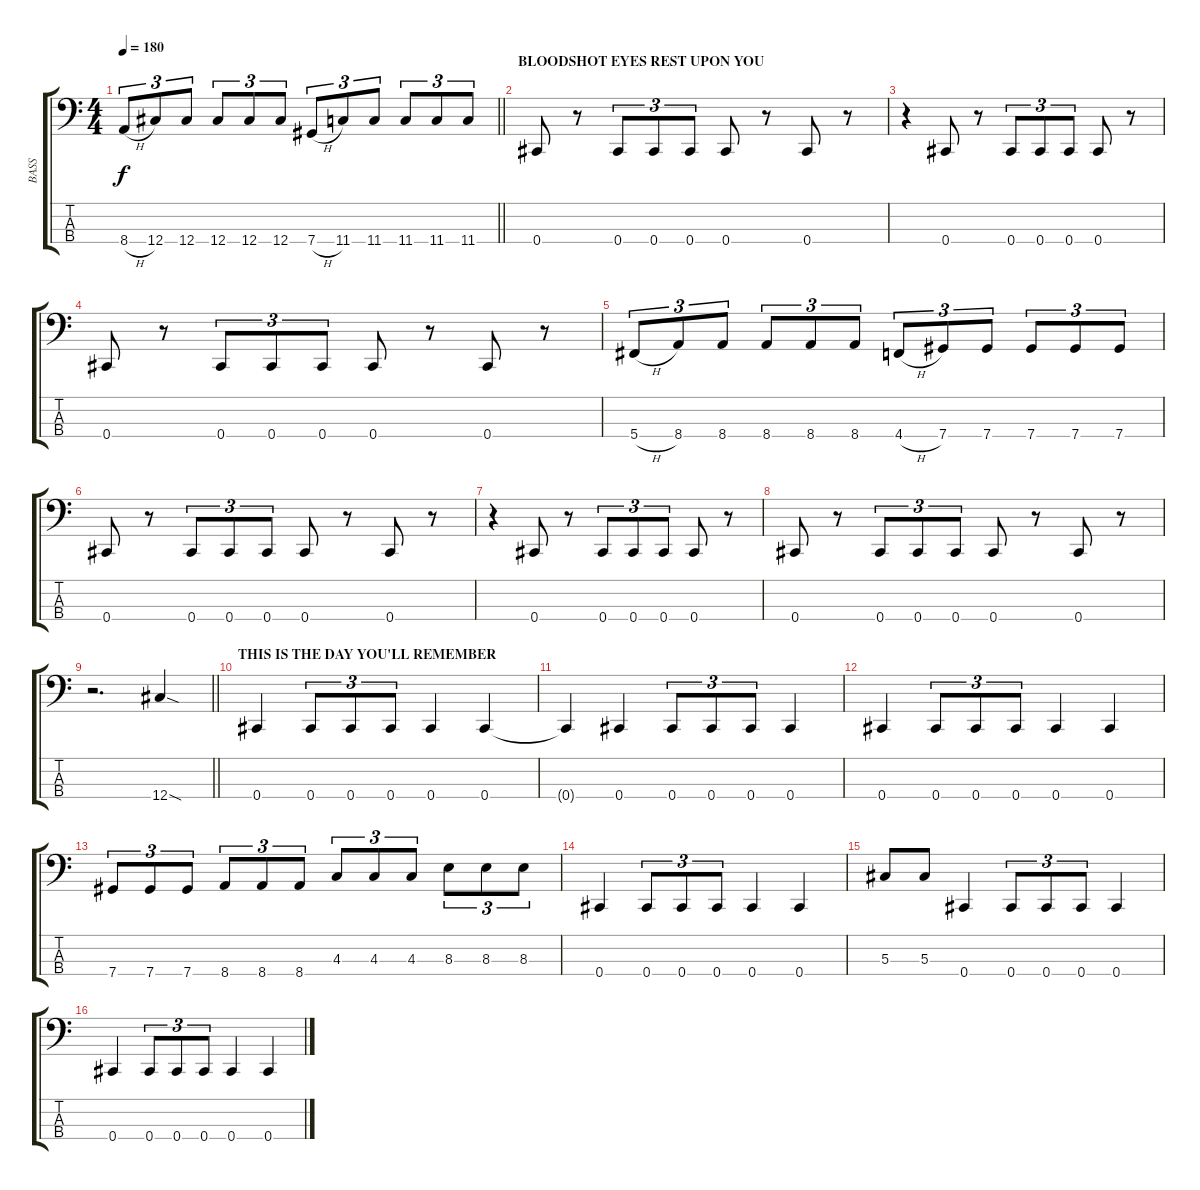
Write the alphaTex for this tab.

\track ("BASS" "BASS") {instrument electricbassfinger}
\staff {score tabs}
\tuning (Gb2 Db2 Ab1 Db1) {hide}
\ts (4 4)
\tempo 180
\clef f4
\barLineRight lightlight
\ks c
8.4{h}.8{tu (3 2) dy f} 12.4.8{tu (3 2)} 12.4.8{tu (3 2)} 12.4.8{tu (3 2)} 12.4.8{tu (3 2)} 12.4.8{tu (3 2)} 7.4{h}.8{tu (3 2)} 11.4.8{tu (3 2)} 11.4.8{tu (3 2)} 11.4.8{tu (3 2)} 11.4.8{tu (3 2)} 11.4.8{tu (3 2)} |
\section ("" "BLOODSHOT EYES REST UPON YOU")
0.4.8 r.8 0.4.8{tu (3 2)} 0.4.8{tu (3 2)} 0.4.8{tu (3 2)} 0.4.8 r.8 0.4.8 r.8 |
r.4 0.4.8 r.8 0.4.8{tu (3 2)} 0.4.8{tu (3 2)} 0.4.8{tu (3 2)} 0.4.8 r.8 |
0.4.8 r.8 0.4.8{tu (3 2)} 0.4.8{tu (3 2)} 0.4.8{tu (3 2)} 0.4.8 r.8 0.4.8 r.8 |
5.4{h}.8{tu (3 2)} 8.4.8{tu (3 2)} 8.4.8{tu (3 2)} 8.4.8{tu (3 2)} 8.4.8{tu (3 2)} 8.4.8{tu (3 2)} 4.4{h}.8{tu (3 2)} 7.4.8{tu (3 2)} 7.4.8{tu (3 2)} 7.4.8{tu (3 2)} 7.4.8{tu (3 2)} 7.4.8{tu (3 2)} |
0.4.8 r.8 0.4.8{tu (3 2)} 0.4.8{tu (3 2)} 0.4.8{tu (3 2)} 0.4.8 r.8 0.4.8 r.8 |
r.4 0.4.8 r.8 0.4.8{tu (3 2)} 0.4.8{tu (3 2)} 0.4.8{tu (3 2)} 0.4.8 r.8 |
0.4.8 r.8 0.4.8{tu (3 2)} 0.4.8{tu (3 2)} 0.4.8{tu (3 2)} 0.4.8 r.8 0.4.8 r.8 |
\barLineRight lightlight
r.2{d} 12.4{sod}.4 |
\section ("" "THIS IS THE DAY YOU'LL REMEMBER")
0.4.4 0.4.8{tu (3 2)} 0.4.8{tu (3 2)} 0.4.8{tu (3 2)} 0.4.4 0.4.4 |
0.4{t}.4 0.4.4 0.4.8{tu (3 2)} 0.4.8{tu (3 2)} 0.4.8{tu (3 2)} 0.4.4 |
0.4.4 0.4.8{tu (3 2)} 0.4.8{tu (3 2)} 0.4.8{tu (3 2)} 0.4.4 0.4.4 |
7.4.8{tu (3 2)} 7.4.8{tu (3 2)} 7.4.8{tu (3 2)} 8.4.8{tu (3 2)} 8.4.8{tu (3 2)} 8.4.8{tu (3 2)} 4.3.8{tu (3 2)} 4.3.8{tu (3 2)} 4.3.8{tu (3 2)} 8.3.8{tu (3 2)} 8.3.8{tu (3 2)} 8.3.8{tu (3 2)} |
0.4.4 0.4.8{tu (3 2)} 0.4.8{tu (3 2)} 0.4.8{tu (3 2)} 0.4.4 0.4.4 |
5.3.8 5.3.8 0.4.4 0.4.8{tu (3 2)} 0.4.8{tu (3 2)} 0.4.8{tu (3 2)} 0.4.4 |
0.4.4 0.4.8{tu (3 2)} 0.4.8{tu (3 2)} 0.4.8{tu (3 2)} 0.4.4 0.4.4
